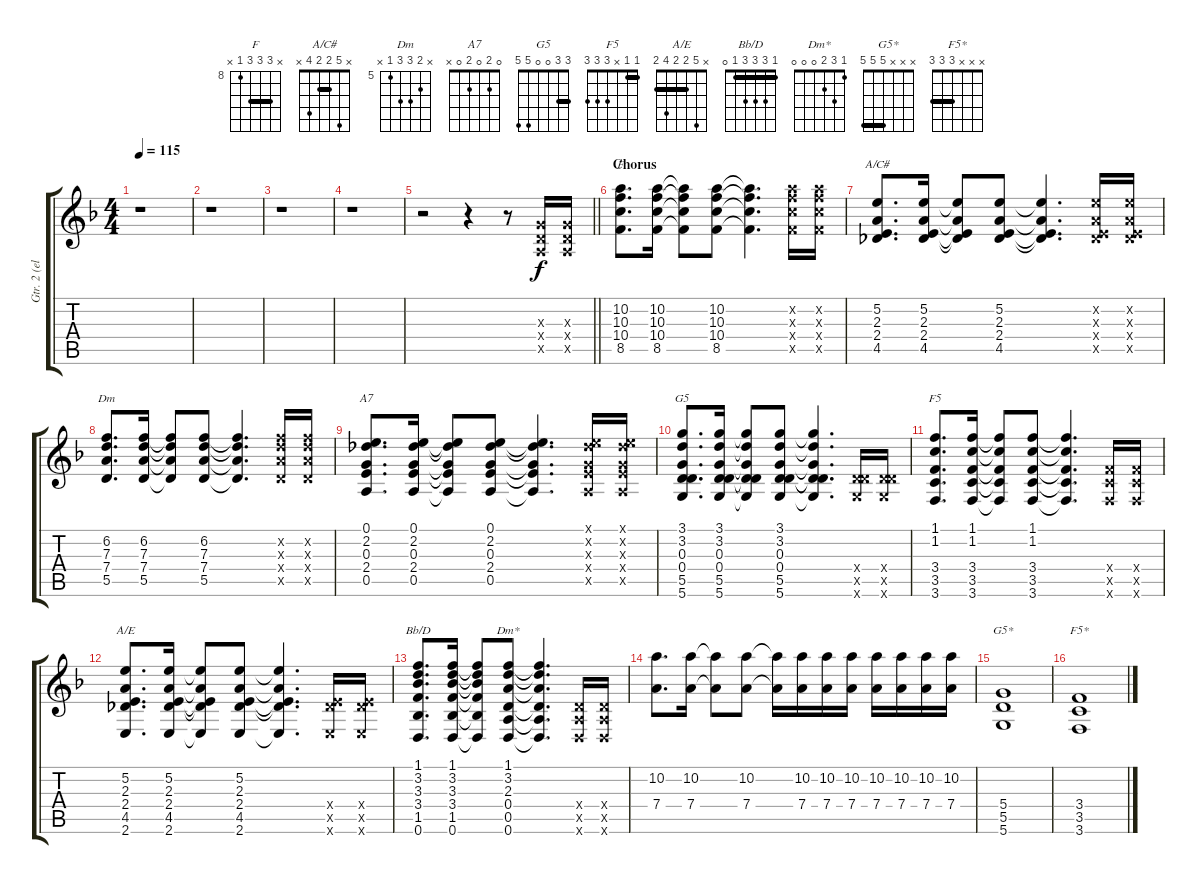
\track ("Gtr. 2 (elec.)" "Gtr. 2 (el") {instrument distortionguitar}
\staff {score tabs}
\tuning (E4 B3 G3 D3 A2 D2) {hide}
\chord ("F" x 10 10 10 8 x) {firstfret 8 barre 10}
\chord ("A/C#" x 5 2 2 4 x) {barre 2}
\chord ("Dm" x 6 7 7 5 x) {firstfret 5}
\chord ("A7" 0 2 0 2 0 x)
\chord ("G5" 3 3 0 0 5 5) {barre 3}
\chord ("F5" 1 1 x 3 3 3) {barre 1}
\chord ("A/E" x 5 2 2 4 2) {barre 2}
\chord ("Bb/D" 1 3 3 3 1 0) {barre 1}
\chord ("Dm*" 1 3 2 0 0 0)
\chord ("G5*" x x x 5 5 5) {barre 5}
\chord ("F5*" x x x 3 3 3) {barre 3}
\ts (4 4)
\tempo 115
\clef g2
\ks dminor
r.1{dy f} |
r.1 |
r.1 |
r.1 |
\barLineRight lightlight
r.2 r.4 r.8 (0.3{x} 0.4{x} 0.5{x}).16 (0.3{x} 0.4{x} 0.5{x}).16 |
\section ("" "Chorus")
(10.2 10.3 10.4 8.5).8{d ch "F"} (10.2 10.3 10.4 8.5).16 (10.2{t} 10.3{t} 10.4{t} 8.5{t}).8 (10.2 10.3 10.4 8.5).8 (10.2{t} 10.3{t} 10.4{t} 8.5{t}).4{d} (10.2{x} 10.3{x} 10.4{x} 8.5{x}).16 (10.2{x} 10.3{x} 10.4{x} 8.5{x}).16 |
(5.2 2.3 2.4 4.5).8{d ch "A/C#"} (5.2 2.3 2.4 4.5).16 (5.2{t} 2.3{t} 2.4{t} 4.5{t}).8 (5.2 2.3 2.4 4.5).8 (5.2{t} 2.3{t} 2.4{t} 4.5{t}).4{d} (5.2{x} 2.3{x} 2.4{x} 4.5{x}).16 (5.2{x} 2.3{x} 2.4{x} 4.5{x}).16 |
(6.2 7.3 7.4 5.5).8{d ch "Dm"} (6.2 7.3 7.4 5.5).16 (6.2{t} 7.3{t} 7.4{t} 5.5{t}).8 (6.2 7.3 7.4 5.5).8 (6.2{t} 7.3{t} 7.4{t} 5.5{t}).4{d} (6.2{x} 7.3{x} 7.4{x} 5.5{x}).16 (6.2{x} 7.3{x} 7.4{x} 5.5{x}).16 |
(0.1 2.2 0.3 2.4 0.5).8{d ch "A7"} (0.1 2.2 0.3 2.4 0.5).16 (0.1{t} 2.2{t} 0.3{t} 2.4{t} 0.5{t}).8 (0.1 2.2 0.3 2.4 0.5).8 (0.1{t} 2.2{t} 0.3{t} 2.4{t} 0.5{t}).4{d} (0.1{x} 2.2{x} 0.3{x} 2.4{x} 0.5{x}).16 (0.1{x} 2.2{x} 0.3{x} 2.4{x} 0.5{x}).16 |
(3.1 3.2 0.3 0.4 5.5 5.6).8{d ch "G5"} (3.1 3.2 0.3 0.4 5.5 5.6).16 (3.1{t} 3.2{t} 0.3{t} 0.4{t} 5.5{t} 5.6{t}).8 (3.1 3.2 0.3 0.4 5.5 5.6).8 (3.1{t} 3.2{t} 0.3{t} 0.4{t} 5.5{t} 5.6{t}).4{d} (0.4{x} 5.5{x} 5.6{x}).16 (0.4{x} 5.5{x} 5.6{x}).16 |
(1.1 1.2 3.4 3.5 3.6).8{d ch "F5"} (1.1 1.2 3.4 3.5 3.6).16 (1.1{t} 1.2{t} 3.4{t} 3.5{t} 3.6{t}).8 (1.1 1.2 3.4 3.5 3.6).8 (1.1{t} 1.2{t} 3.4{t} 3.5{t} 3.6{t}).4{d} (3.4{x} 3.5{x} 3.6{x}).16 (3.4{x} 3.5{x} 3.6{x}).16 |
(5.2 2.3 2.4 4.5 2.6).8{d ch "A/E"} (5.2 2.3 2.4 4.5 2.6).16 (5.2{t} 2.3{t} 2.4{t} 4.5{t} 2.6{t}).8 (5.2 2.3 2.4 4.5 2.6).8 (5.2{t} 2.3{t} 2.4{t} 4.5{t} 2.6{t}).4{d} (2.4{x} 4.5{x} 2.6{x}).16 (2.4{x} 4.5{x} 2.6{x}).16 |
(1.1 3.2 3.3 3.4 1.5 0.6).8{d ch "Bb/D"} (1.1 3.2 3.3 3.4 1.5 0.6).16 (1.1{t} 3.2{t} 3.3{t} 3.4{t} 1.5{t} 0.6{t}).8 (1.1 3.2 2.3 0.4 0.5 0.6).8{ch "Dm*"} (1.1{t} 3.2{t} 2.3{t} 0.4{t} 0.5{t} 0.6{t}).4{d} (0.4{x} 0.5{x} 0.6{x}).16 (0.4{x} 0.5{x} 0.6{x}).16 |
(10.2 7.4).8{d} (10.2 7.4).16 (10.2{t} 7.4{t}).8 (10.2 7.4).8 (10.2{t} 7.4{t}).16 (10.2 7.4).16 (10.2 7.4).16 (10.2 7.4).16 (10.2 7.4).16 (10.2 7.4).16 (10.2 7.4).16 (10.2 7.4).16 |
(5.4 5.5 5.6).1{ch "G5*"} |
(3.4 3.5 3.6).1{ch "F5*"}
